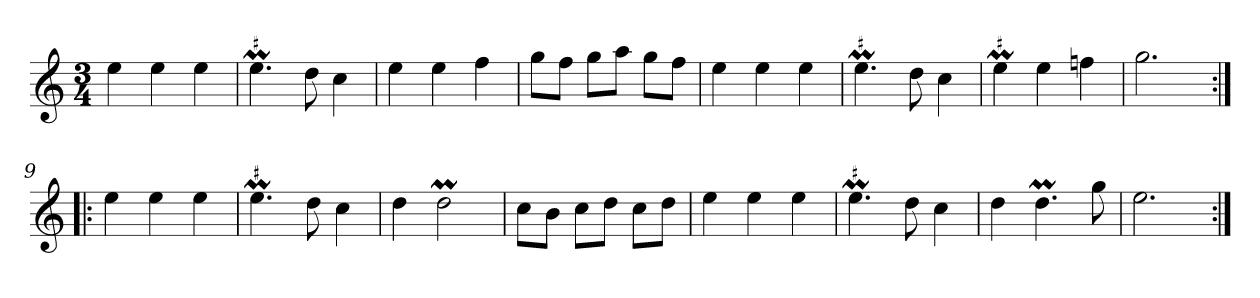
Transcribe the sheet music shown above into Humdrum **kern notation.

**kern
*part1
*staff1
*clefG2
*k[]
*C:
*M3/4
*MM120
=1
4ee
4ee
4ee
=2
!LO:MOR:acc=#
4.eeM
8dd
4cc
=3
4ee
4ee
4ff
=4
8gg\L
8ff\J
8gg\L
8aa\J
8gg\L
8ff\J
=5
4ee
4ee
4ee
=6
!LO:MOR:acc=#
4.eeM
8dd
4cc
=7
!LO:MOR:acc=#
4eeM
4ee
4ffn
=8
2.gg
=9:|!|:
4ee
4ee
4ee
=10
!LO:MOR:acc=#
4.eeM
8dd
4cc
=11
4dd
2ddM
=12
8cc\L
8b\J
8cc\L
8dd\J
8cc\L
8dd\J
=13
4ee
4ee
4ee
=14
!LO:MOR:acc=#
4.eeM
8dd
4cc
=15
4dd
4.ddM
8gg
=16
2.ee
=:|!
*-
